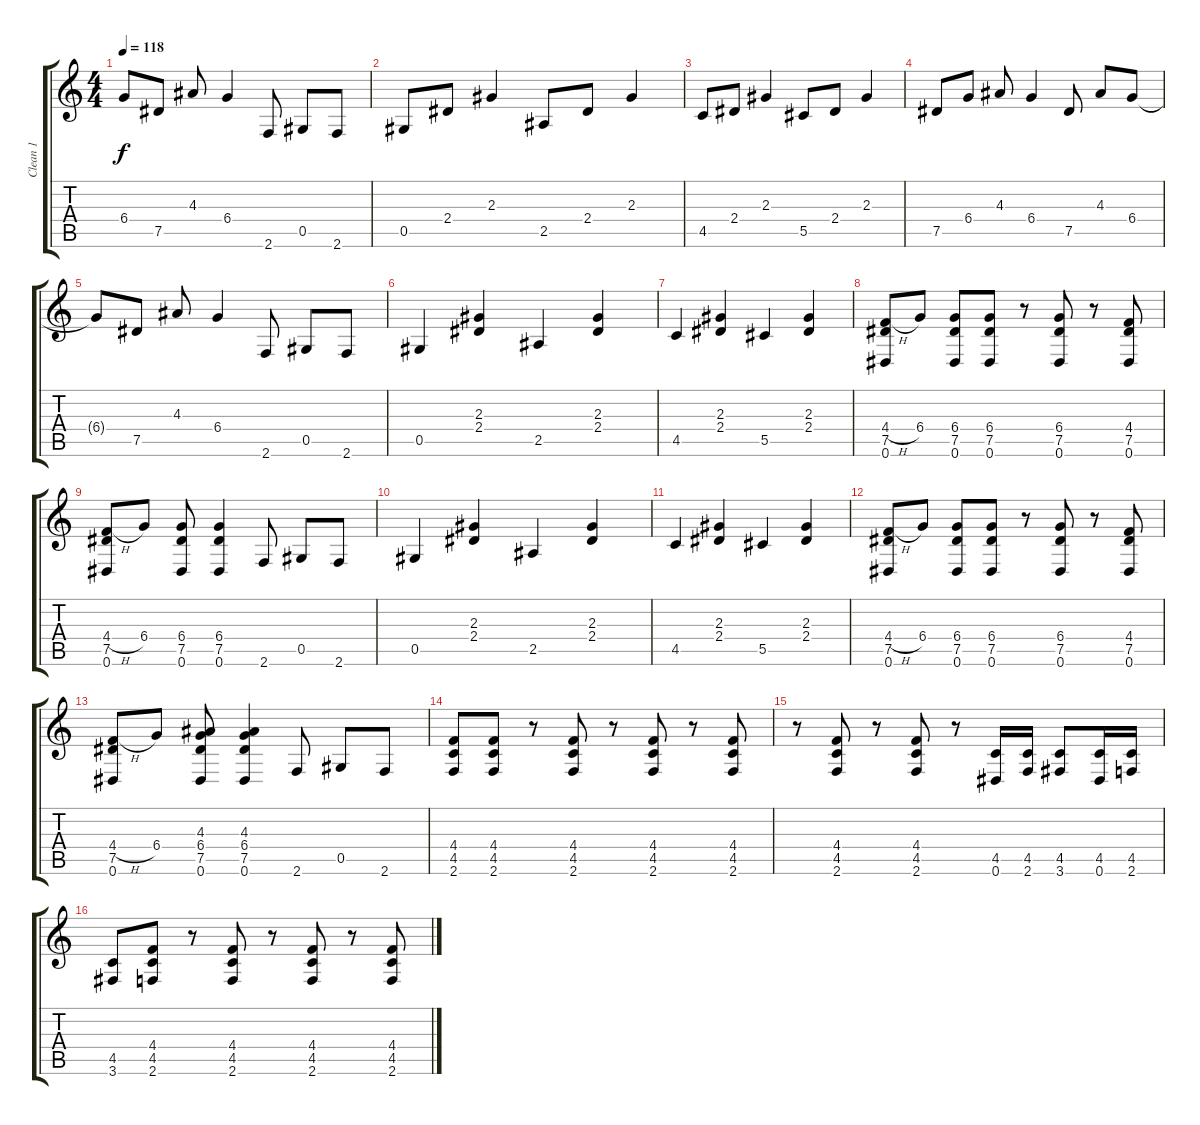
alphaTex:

\track ("Clean 1" "Clean 1") {instrument acousticguitarsteel}
\staff {score tabs}
\tuning (Eb4 Bb3 Gb3 Db3 Ab2 Eb2) {hide}
\ts (4 4)
\tempo 118
\clef g2
\ks c
6.4{t}.8{dy f} 7.5.8 4.3.8 6.4.4 2.6.8 0.5.8 2.6.8 |
0.5.8 2.4.8 2.3.4 2.5.8 2.4.8 2.3.4 |
4.5.8 2.4.8 2.3.4 5.5.8 2.4.8 2.3.4 |
7.5.8 6.4.8 4.3.8 6.4.4 7.5.8 4.3.8 6.4.8 |
6.4{t}.8 7.5.8 4.3.8 6.4.4 2.6.8 0.5.8 2.6.8 |
0.5.4{instrument distortionguitar} (2.3 2.4).4 2.5.4 (2.3 2.4).4 |
4.5.4 (2.3 2.4).4 5.5.4 (2.3 2.4).4 |
(4.4{h} 7.5 0.6).8 6.4.8 (6.4 7.5 0.6).8 (6.4 7.5 0.6).8 r.8 (6.4 7.5 0.6).8 r.8 (4.4 7.5 0.6).8 |
(4.4{h} 7.5 0.6).8 6.4.8 (6.4 7.5 0.6).8 (6.4 7.5 0.6).4 2.6.8 0.5.8 2.6.8 |
0.5.4 (2.3 2.4).4 2.5.4 (2.3 2.4).4 |
4.5.4 (2.3 2.4).4 5.5.4 (2.3 2.4).4 |
(4.4{h} 7.5 0.6).8 6.4.8 (6.4 7.5 0.6).8 (6.4 7.5 0.6).8 r.8 (6.4 7.5 0.6).8 r.8 (4.4 7.5 0.6).8 |
(4.4{h} 7.5 0.6).8 6.4.8 (4.3 6.4 7.5 0.6).8 (4.3 6.4 7.5 0.6).4 2.6.8 0.5.8 2.6.8 |
(4.4 4.5 2.6).8 (4.4 4.5 2.6).8 r.8 (4.4 4.5 2.6).8 r.8 (4.4 4.5 2.6).8 r.8 (4.4 4.5 2.6).8 |
r.8 (4.4 4.5 2.6).8 r.8 (4.4 4.5 2.6).8 r.8 (4.5 0.6).16 (4.5 2.6).16 (4.5 3.6).8 (4.5 0.6).16 (4.5 2.6).16 |
(4.5 3.6).8 (4.4 4.5 2.6).8 r.8 (4.4 4.5 2.6).8 r.8 (4.4 4.5 2.6).8 r.8 (4.4 4.5 2.6).8
